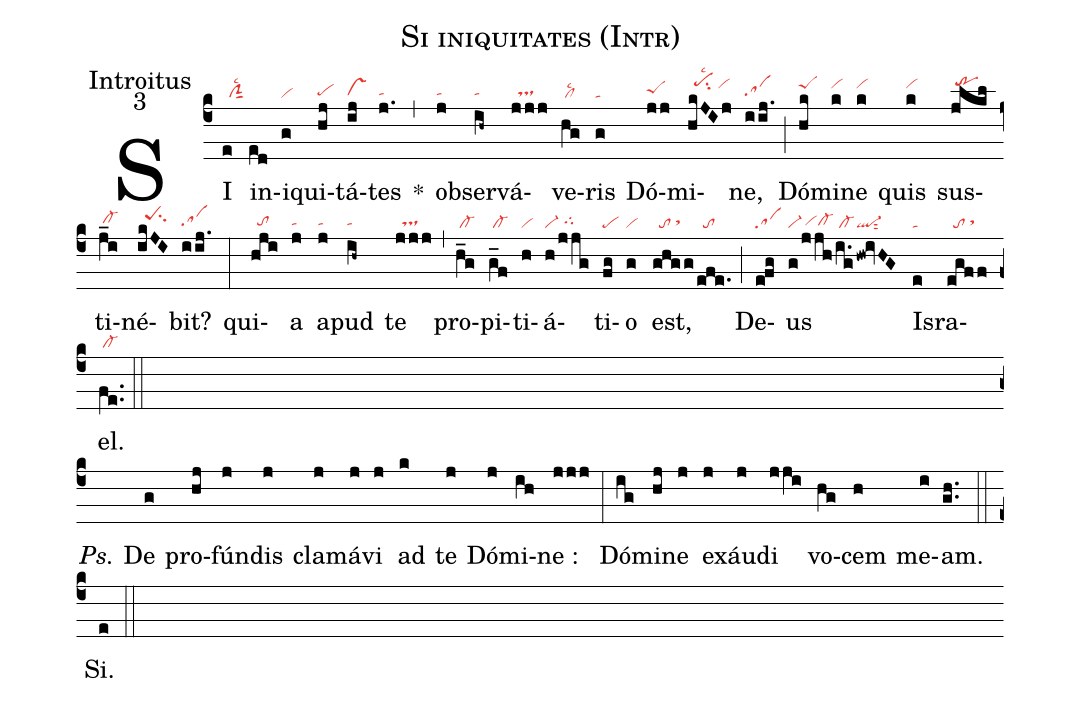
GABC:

name:Si iniquitates (Intr);
office-part:Introitus;
mode:3;
nabc-lines:1;
%%
(c4) SI(e|//ciGlsc2) in(ed)i(g|vi)qui(hj|pehg)tá(ij|vshg)tes(j.|tahg) *(,)
ob(j|tahg)ser(ih~|tahg)vá(jjj|//tshg)ve(hg|/cllsc2)ris(g|ta) Dó(jj|peShh)mi(hkJIj|//pehksu2lsc2/vihj)ne,(iij.|sahg) (;)
Dó(hk|peShj)mi(k|vihj)ne(k|vihj) quis(k|vihj) sus(jlkl|/trhk)ti(j_i|/cl-hh)né(ikJI|//peShisu2)bit?(iij.|sahg) (:)
qui(hji|//tohg)a(j|tahg) a(j|tahg)pud(ih~|tahg) te(jjj|//tshg) (,)
pro(h_g|/cl-)pi(g_f|/cl-)ti(h|vi)á(h|vi-|/jjg|//tghh)ti(fg|pe)o(g|vi) est,(ghgg|//to/sthh|/efe.|//to) (;)
De(efg|sa)us(g|vi-|/j|/vihg|jh|/cl-hg|/i.g|/cl-|!hw!ivHG|ql-sut2) Is(e|ta)ra(egff|//to/sthh)el.(fe..|/cl-) (::Z)

<i>Ps.</i> De(g) pro(hj)fún(j)dis(j) cla(j)má(j)vi(j) ad(k) te(j) Dó(j)mi(ih)ne :(jjj) (:)
Dó(ig)mi(hj)ne(j) ex(j)áu(j)di(jji) vo(hg)cem(h) me(i)am.(gh..) (::) Si.(e) (::)
